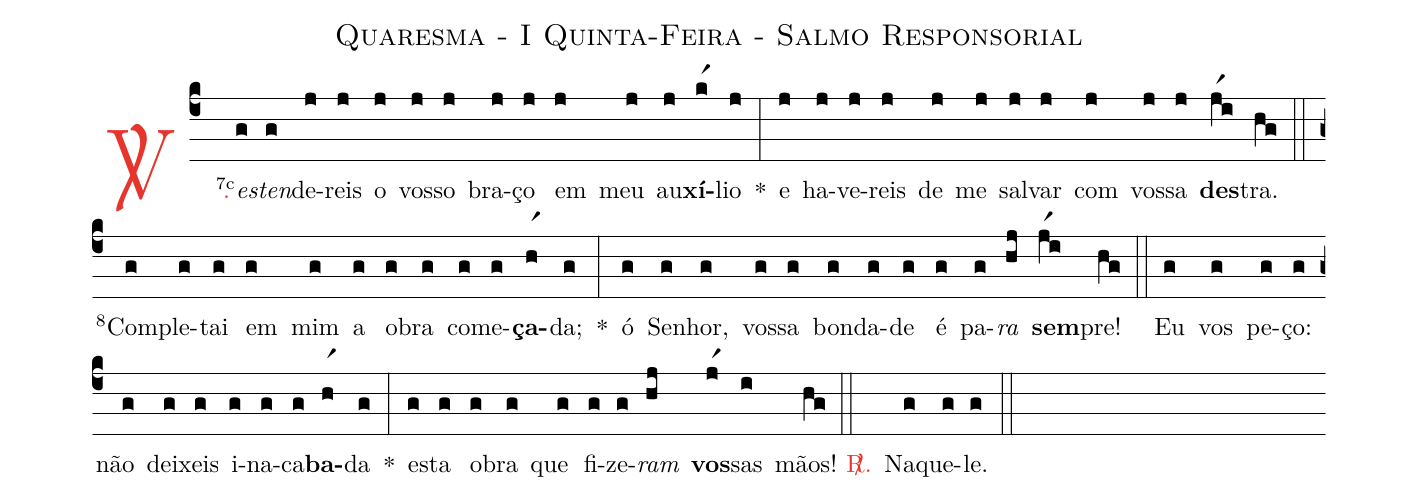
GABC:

name: Quaresma - I Quinta-Feira - Salmo Responsorial;
%%
(c4)

<c><sp>V/</sp>.</c>() <v>\VSup{7c}</v><i>es</i>(g)<i>ten</i>(g)de(j)reis(j) o(j) vos(j)so(j) bra(j)ço(j) em(j) meu(j) au(j)<b>xí</b>(kr1)lio(j) *(:)
e(j) ha(j)ve(j)reis(j) de(j) me(j) sal(j)var(j) com(j) vos(j)sa(j) <b>des</b>(jr1i)tra.(hg)

(::)

<v>\VSup{8}</v>Com(g)ple(g)tai(g) em(g) mim(g) a(g) o(g)bra(g) co(g)me(g)<b>ça</b>(hr1)da;(g) *(:)
ó(g) Se(g)nhor,(g) vos(g)sa(g) bon(g)da(g)de(g) é(g) pa(g)<i>ra</i>(hj) <b>sem</b>(jr1i)pre!(hg)

(::)

Eu(g) vos(g) pe(g)ço:(g) não(g) dei(g)xeis(g) i(g)na(g)ca(g)<b>ba</b>(hr1)da(g) *(:)
es(g)ta(g) o(g)bra(g) que(g) fi(g)ze(g)<i>ram</i>(hj) <b>vos</b>(jr1)sas(i) mãos!(hg)

(::)

<c><sp>R/</sp>.</c>() Na(g)que(g)le.(g)

(::)
